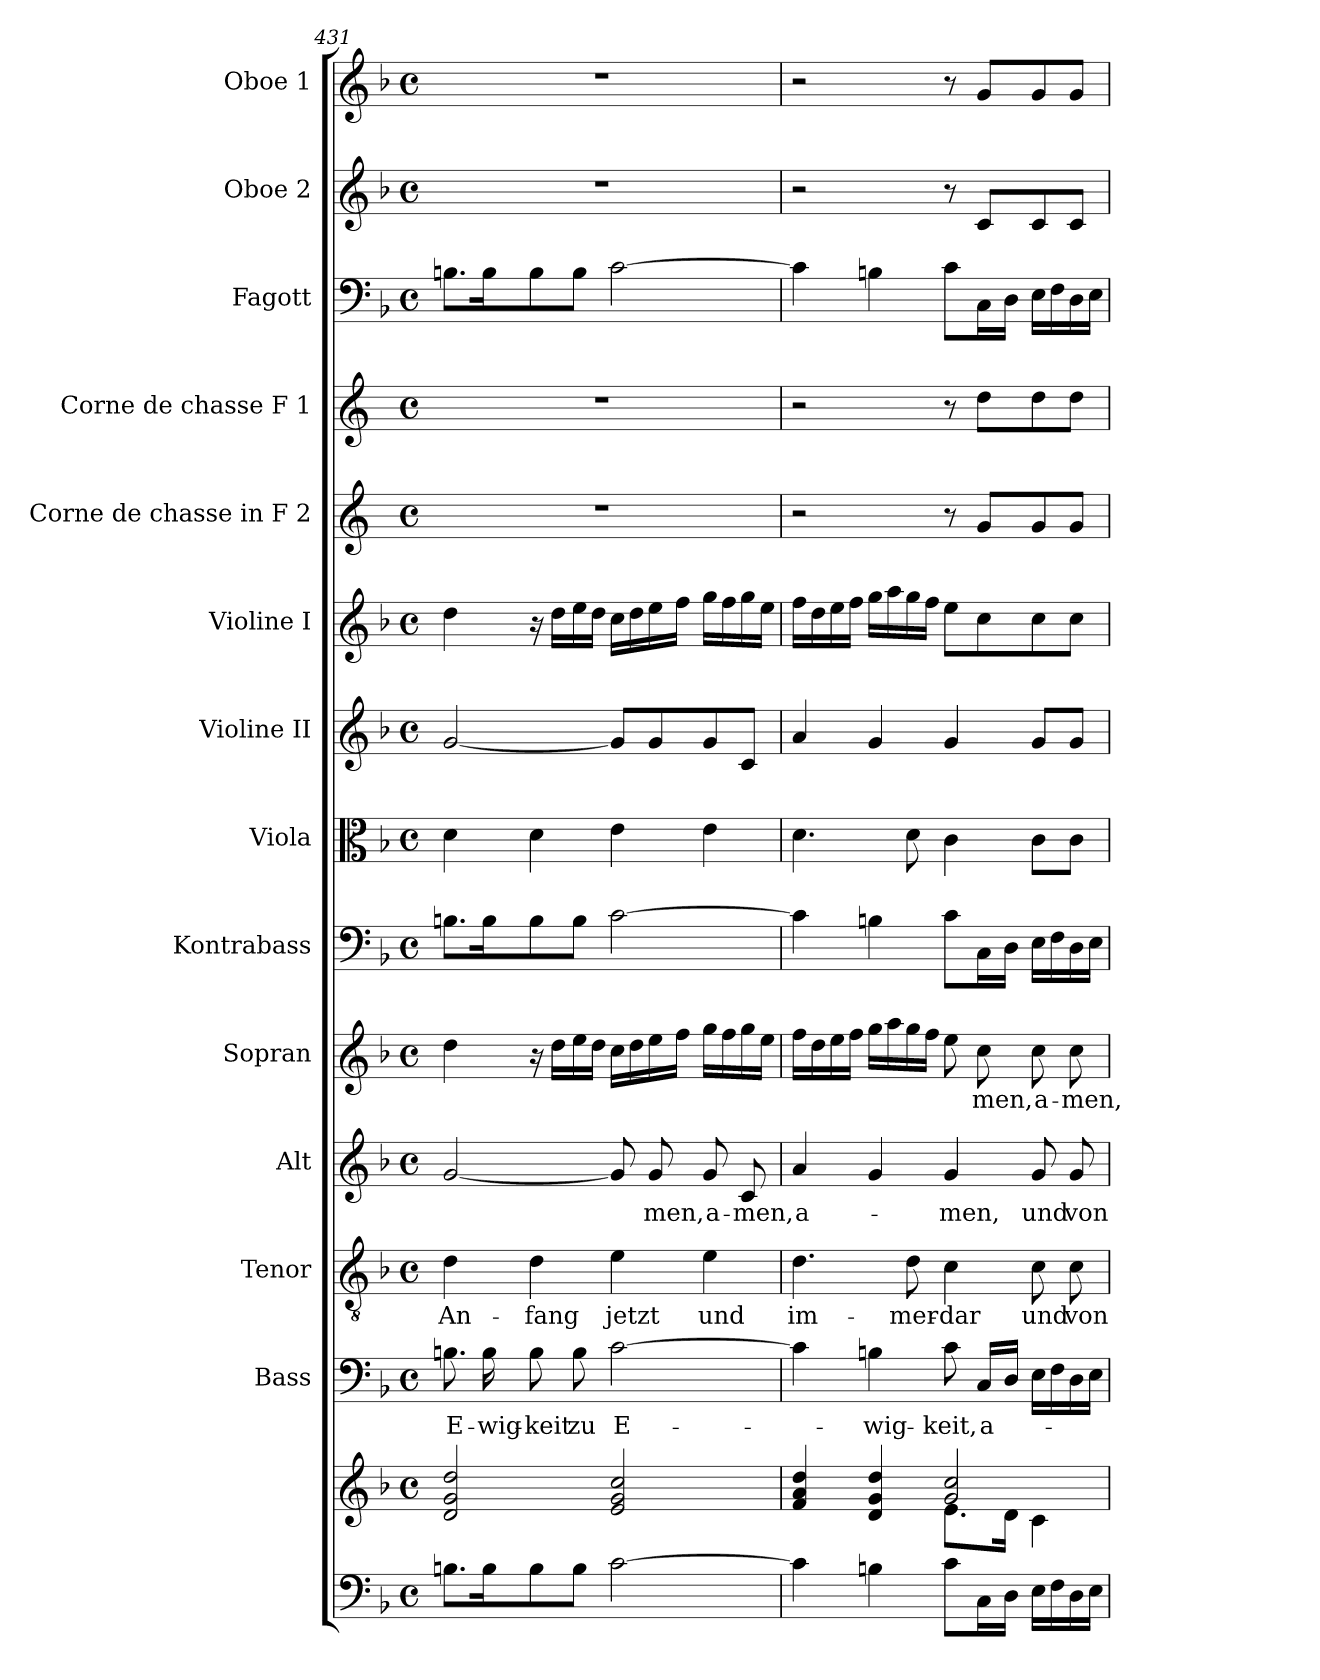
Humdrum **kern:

**kern	**kern	**kern	**text	**kern	**text	**kern	**text	**kern	**text	**kern	**kern	**kern	**kern	**kern	**kern	**kern	**kern	**kern
*part14	*part14	*part13	*part13	*part12	*part12	*part11	*part11	*part10	*part10	*part9	*part8	*part7	*part6	*part5	*part4	*part3	*part2	*part1
*staff15	*staff14	*staff13	*staff13	*staff12	*staff12	*staff11	*staff11	*staff10	*staff10	*staff9	*staff8	*staff7	*staff6	*staff5	*staff4	*staff3	*staff2	*staff1
*	*	*I"Bass	*	*I"Tenor	*	*I"Alt	*	*I"Sopran	*	*I"Kontrabass	*I"Viola	*I"Violine II	*I"Violine I	*I"Corne de chasse in F 2	*I"Corne de chasse F 1	*I"Fagott	*I"Oboe 2	*I"Oboe 1
*	*	*I'B.	*	*I'T.	*	*I'A.	*	*I'S.	*	*I'Kb.	*I'Vla.	*I'Vl. II	*I'Vl. I	*	*	*I'Fg.	*I'Ob. 2	*I'Ob. 1
!!LO:PB:g=z
*clefF4	*clefG2	*clefF4	*	*clefGv2	*	*clefG2	*	*clefG2	*	*clefF4	*clefC3	*clefG2	*clefG2	*clefG2	*clefG2	*clefF4	*clefG2	*clefG2
*	*	*	*	*	*	*	*	*	*	*ITrd7c12	*	*	*	*ITrd4c7	*ITrd4c7	*	*	*
*k[b-]	*k[b-]	*k[b-]	*	*k[b-]	*	*k[b-]	*	*k[b-]	*	*k[b-]	*k[b-]	*k[b-]	*k[b-]	*k[b-]	*k[b-]	*k[b-]	*k[b-]	*k[b-]
*F:	*F:	*F:	*	*F:	*	*F:	*	*F:	*	*F:	*F:	*F:	*F:	*F:	*F:	*F:	*F:	*F:
*M4/4	*M4/4	*M4/4	*	*M4/4	*	*M4/4	*	*M4/4	*	*M4/4	*M4/4	*M4/4	*M4/4	*M4/4	*M4/4	*M4/4	*M4/4	*M4/4
*met(c)	*met(c)	*met(c)	*	*met(c)	*	*met(c)	*	*met(c)	*	*met(c)	*met(c)	*met(c)	*met(c)	*met(c)	*met(c)	*met(c)	*met(c)	*met(c)
=431	=431	=431	=431	=431	=431	=431	=431	=431	=431	=431	=431	=431	=431	=431	=431	=431	=431	=431
!	!	!	!LO:LY:b	!	!LO:LY:b	!	!	!	!	!	!	!	!	!	!	!	!	!
8.Bn\L	2d/ 2g/ 2dd/	8.Bn\	E-	4d\	An-	[2g/	.	4dd\	.	8.BBn\L	4d\	[2g/	4dd\	1r	1r	8.Bn\L	1r	1r
!	!	!	!LO:LY:b	!	!	!	!	!	!	!	!	!	!	!	!	!	!	!
16B\k	.	16B\	-wig-	.	.	.	.	.	.	16BB\k	.	.	.	.	.	16B\k	.	.
!	!	!	!LO:LY:b	!	!LO:LY:b	!	!	!	!	!	!	!	!	!	!	!	!	!
8B\	.	8B\	-keit	4d\	-fang	.	.	16r	.	8BB\	4d\	.	16r	.	.	8B\	.	.
.	.	.	.	.	.	.	.	16dd\LL	.	.	.	.	16dd\LL	.	.	.	.	.
!	!	!	!LO:LY:b	!	!	!	!	!	!	!	!	!	!	!	!	!	!	!
8B\J	.	8B\	zu	.	.	.	.	16ee\	.	8BB\J	.	.	16ee\	.	.	8B\J	.	.
.	.	.	.	.	.	.	.	16dd\JJ	.	.	.	.	16dd\JJ	.	.	.	.	.
!	!	!	!LO:LY:b	!	!LO:LY:b	!	!	!	!	!	!	!	!	!	!	!	!	!
[2c\	2e/ 2g/ 2cc/	[2c\	E-	4e\	jetzt	8g/]	.	16cc\LL	.	[2C\	4e\	8g/L]	16cc\LL	.	.	[2c\	.	.
.	.	.	.	.	.	.	.	16dd\	.	.	.	.	16dd\	.	.	.	.	.
!	!	!	!	!	!	!	!LO:LY:b	!	!	!	!	!	!	!	!	!	!	!
.	.	.	.	.	.	8g/	-men,	16ee\	.	.	.	8g/	16ee\	.	.	.	.	.
.	.	.	.	.	.	.	.	16ff\JJ	.	.	.	.	16ff\JJ	.	.	.	.	.
!	!	!	!	!	!LO:LY:b	!	!LO:LY:b	!	!	!	!	!	!	!	!	!	!	!
.	.	.	.	4e\	und	8g/	a-	16gg\LL	.	.	4e\	8g/	16gg\LL	.	.	.	.	.
.	.	.	.	.	.	.	.	16ff\	.	.	.	.	16ff\	.	.	.	.	.
!	!	!	!	!	!	!	!LO:LY:b	!	!	!	!	!	!	!	!	!	!	!
.	.	.	.	.	.	8c/	-men,	16gg\	.	.	.	8c/J	16gg\	.	.	.	.	.
.	.	.	.	.	.	.	.	16ee\JJ	.	.	.	.	16ee\JJ	.	.	.	.	.
=432	=432	=432	=432	=432	=432	=432	=432	=432	=432	=432	=432	=432	=432	=432	=432	=432	=432	=432
*	*^	*	*	*	*	*	*	*	*	*	*	*	*	*	*	*	*	*
!	!	!	!	!	!	!LO:LY:b	!	!LO:LY:b	!	!	!	!	!	!	!	!	!	!	!
4c\]	4f/ 4a/ 4dd/	2ryy	4c\]	.	4.d\	im-	4a/	a-	16ff\LL	.	4C\]	4.d\	4a/	16ff\LL	2r	2r	4c\]	2r	2r
.	.	.	.	.	.	.	.	.	16dd\	.	.	.	.	16dd\	.	.	.	.	.
.	.	.	.	.	.	.	.	.	16ee\	.	.	.	.	16ee\	.	.	.	.	.
.	.	.	.	.	.	.	.	.	16ff\JJ	.	.	.	.	16ff\JJ	.	.	.	.	.
!	!	!	!	!LO:LY:b	!	!	!	!	!	!	!	!	!	!	!	!	!	!	!
4Bn\	4d/ 4g/ 4dd/	.	4Bn\	-wig-	.	.	4g/	.	16gg\LL	.	4BBn\	.	4g/	16gg\LL	.	.	4Bn\	.	.
.	.	.	.	.	.	.	.	.	16aa\	.	.	.	.	16aa\	.	.	.	.	.
!	!	!	!	!	!	!LO:LY:b	!	!	!	!	!	!	!	!	!	!	!	!	!
.	.	.	.	.	8d\	-mer-	.	.	16gg\	.	.	8d\	.	16gg\	.	.	.	.	.
.	.	.	.	.	.	.	.	.	16ff\JJ	.	.	.	.	16ff\JJ	.	.	.	.	.
!	!	!	!	!LO:LY:b	!	!LO:LY:b	!	!LO:LY:b	!	!	!	!	!	!	!	!	!	!	!
8c\L	2g/ 2cc/	8.e\L	8c\	-keit,	4c\	-dar	4g/	-men,	8ee\	.	8C\L	4c\	4g/	8ee\L	8r	8r	8c\L	8r	8r
!	!	!	!	!LO:LY:b	!	!	!	!	!	!LO:LY:b	!	!	!	!	!	!	!	!	!
16C\L	.	.	16C/LL	a-	.	.	.	.	8cc\	-men,	16CC\L	.	.	8cc\	8c/L	8g\L	16C\L	8c/L	8g/L
16D\JJ	.	16d\Jk	16D/JJ	.	.	.	.	.	.	.	16DD\JJ	.	.	.	.	.	16D\JJ	.	.
!	!	!	!	!	!	!LO:LY:b	!	!LO:LY:b	!	!LO:LY:b	!	!	!	!	!	!	!	!	!
16E\LL	.	4c\	16E\LL	.	8c\	und	8g/	und	8cc\	a-	16EE\LL	8c\L	8g/L	8cc\	8c/	8g\	16E\LL	8c/	8g/
16F\	.	.	16F\	.	.	.	.	.	.	.	16FF\	.	.	.	.	.	16F\	.	.
!	!	!	!	!	!	!LO:LY:b	!	!LO:LY:b	!	!LO:LY:b	!	!	!	!	!	!	!	!	!
16D\	.	.	16D\	.	8c\	von	8g/	von	8cc\	-men,	16DD\	8c\J	8g/J	8cc\J	8c/J	8g\J	16D\	8c/J	8g/J
16E\JJ	.	.	16E\JJ	.	.	.	.	.	.	.	16EE\JJ	.	.	.	.	.	16E\JJ	.	.
*	*v	*v	*	*	*	*	*	*	*	*	*	*	*	*	*	*	*	*	*
=	=	=	=	=	=	=	=	=	=	=	=	=	=	=	=	=	=	=
*-	*-	*-	*-	*-	*-	*-	*-	*-	*-	*-	*-	*-	*-	*-	*-	*-	*-	*-
